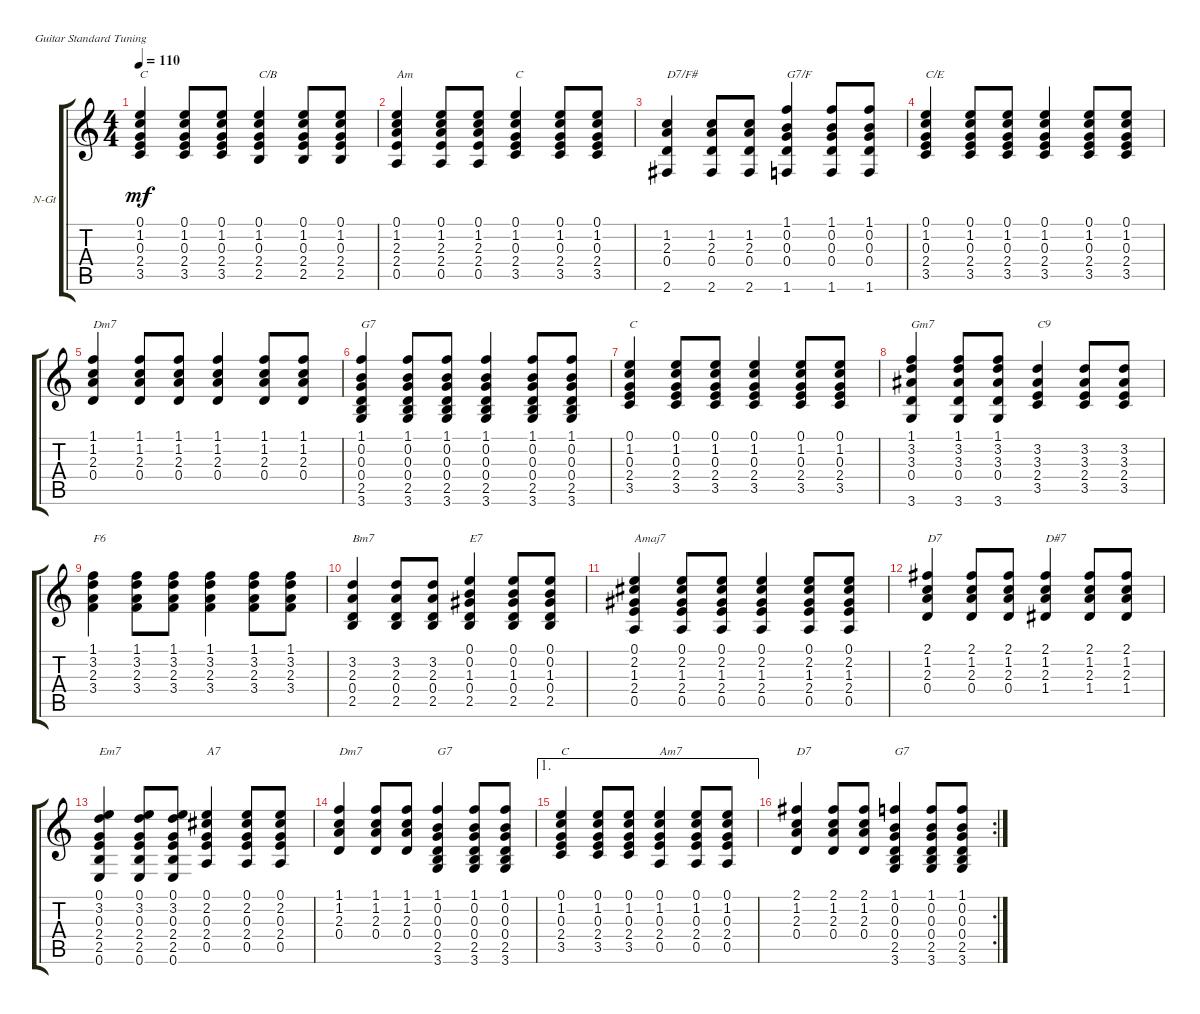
\defaultSystemsLayout 4
\bracketExtendMode groupsimilarinstruments
\firstSystemTrackNameOrientation horizontal
\otherSystemsTrackNameOrientation horizontal
\track ("Rhythm" "N-Gt") {instrument acousticguitarnylon}
\staff {score tabs}
\tuning (E4 B3 G3 D3 A2 E2)
\ts (4 4)
\tempo 110
\clef g2
\ks c
(0.1 1.2 0.3 2.4 3.5).4{txt "C" dy mf} (0.1 1.2 0.3 2.4 3.5).8 (0.1 1.2 0.3 2.4 3.5).8 (0.1 1.2 0.3 2.4 2.5).4{txt "C/B"} (0.1 1.2 0.3 2.4 2.5).8 (0.1 1.2 0.3 2.4 2.5).8 |
(0.1 1.2 2.3 2.4 0.5).4{txt "Am"} (0.1 1.2 2.3 2.4 0.5).8 (0.1 1.2 2.3 2.4 0.5).8 (0.1 1.2 0.3 2.4 3.5).4{txt "C"} (0.1 1.2 0.3 2.4 3.5).8 (0.1 1.2 0.3 2.4 3.5).8 |
(1.2 2.3 0.4 2.6).4{txt "D7/F#"} (1.2 2.3 0.4 2.6).8 (1.2 2.3 0.4 2.6).8 (1.1 0.2 0.3 0.4 1.6).4{txt "G7/F"} (1.1 0.2 0.3 0.4 1.6).8 (1.1 0.2 0.3 0.4 1.6).8 |
(0.1 1.2 0.3 2.4 3.5).4{txt "C/E"} (0.1 1.2 0.3 2.4 3.5).8 (0.1 1.2 0.3 2.4 3.5).8 (0.1 1.2 0.3 2.4 3.5).4 (0.1 1.2 0.3 2.4 3.5).8 (0.1 1.2 0.3 2.4 3.5).8 |
(1.1 1.2 2.3 0.4).4{txt "Dm7"} (1.1 1.2 2.3 0.4).8 (1.1 1.2 2.3 0.4).8 (1.1 1.2 2.3 0.4).4 (1.1 1.2 2.3 0.4).8 (1.1 1.2 2.3 0.4).8 |
(1.1 0.2 0.3 0.4 2.5 3.6).4{txt "G7"} (1.1 0.2 0.3 0.4 2.5 3.6).8 (1.1 0.2 0.3 0.4 2.5 3.6).8 (1.1 0.2 0.3 0.4 2.5 3.6).4 (1.1 0.2 0.3 0.4 2.5 3.6).8 (1.1 0.2 0.3 0.4 2.5 3.6).8 |
(0.1 1.2 0.3 2.4 3.5).4{txt "C"} (0.1 1.2 0.3 2.4 3.5).8 (0.1 1.2 0.3 2.4 3.5).8 (0.1 1.2 0.3 2.4 3.5).4 (0.1 1.2 0.3 2.4 3.5).8 (0.1 1.2 0.3 2.4 3.5).8 |
(1.1 3.2 3.3 0.4 3.6).4{txt "Gm7"} (1.1 3.2 3.3 0.4 3.6).8 (1.1 3.2 3.3 0.4 3.6).8 (3.2 3.3 2.4 3.5).4{txt "C9"} (3.2 3.3 2.4 3.5).8 (3.2 3.3 2.4 3.5).8 |
(1.1 3.2 2.3 3.4).4{txt "F6"} (1.1 3.2 2.3 3.4).8 (1.1 3.2 2.3 3.4).8 (1.1 3.2 2.3 3.4).4 (1.1 3.2 2.3 3.4).8 (1.1 3.2 2.3 3.4).8 |
(3.2 2.3 0.4 2.5).4{txt "Bm7"} (3.2 2.3 0.4 2.5).8 (3.2 2.3 0.4 2.5).8 (0.1 0.2 1.3 0.4 2.5).4{txt "E7"} (0.1 0.2 1.3 0.4 2.5).8 (0.1 0.2 1.3 0.4 2.5).8 |
(0.1 2.2 1.3 2.4 0.5).4{txt "Amaj7"} (0.1 2.2 1.3 2.4 0.5).8 (0.1 2.2 1.3 2.4 0.5).8 (0.1 2.2 1.3 2.4 0.5).4 (0.1 2.2 1.3 2.4 0.5).8 (0.1 2.2 1.3 2.4 0.5).8 |
(2.1 1.2 2.3 0.4).4{txt "D7"} (2.1 1.2 2.3 0.4).8 (2.1 1.2 2.3 0.4).8 (2.1 1.2 2.3 1.4).4{txt "D#7"} (2.1 1.2 2.3 1.4).8 (2.1 1.2 2.3 1.4).8 |
(0.1 3.2 0.3 2.4 2.5 0.6).4{txt "Em7"} (0.1 3.2 0.3 2.4 2.5 0.6).8 (0.1 3.2 0.3 2.4 2.5 0.6).8 (0.1 2.2 0.3 2.4 0.5).4{txt "A7"} (0.1 2.2 0.3 2.4 0.5).8 (0.1 2.2 0.3 2.4 0.5).8 |
(1.1 1.2 2.3 0.4).4{txt "Dm7"} (1.1 1.2 2.3 0.4).8 (1.1 1.2 2.3 0.4).8 (3.6 2.5 0.4 0.3 1.1 0.2).4{txt "G7"} (3.6 2.5 0.4 0.3 1.1 0.2).8 (3.6 2.5 0.4 0.3 1.1 0.2).8 |
\ae 1
(0.1 1.2 0.3 2.4 3.5).4{txt "C"} (0.1 1.2 0.3 2.4 3.5).8 (0.1 1.2 0.3 2.4 3.5).8 (0.1 1.2 0.3 2.4 0.5).4{txt "Am7"} (0.1 1.2 0.3 2.4 0.5).8 (0.1 1.2 0.3 2.4 0.5).8 |
\rc 2
(2.1 1.2 2.3 0.4).4{txt "D7"} (2.1 1.2 2.3 0.4).8 (2.1 1.2 2.3 0.4).8 (3.6 2.5 0.4 0.3 1.1 0.2).4{txt "G7"} (3.6 2.5 0.4 0.3 1.1 0.2).8 (3.6 2.5 0.4 0.3 1.1 0.2).8
